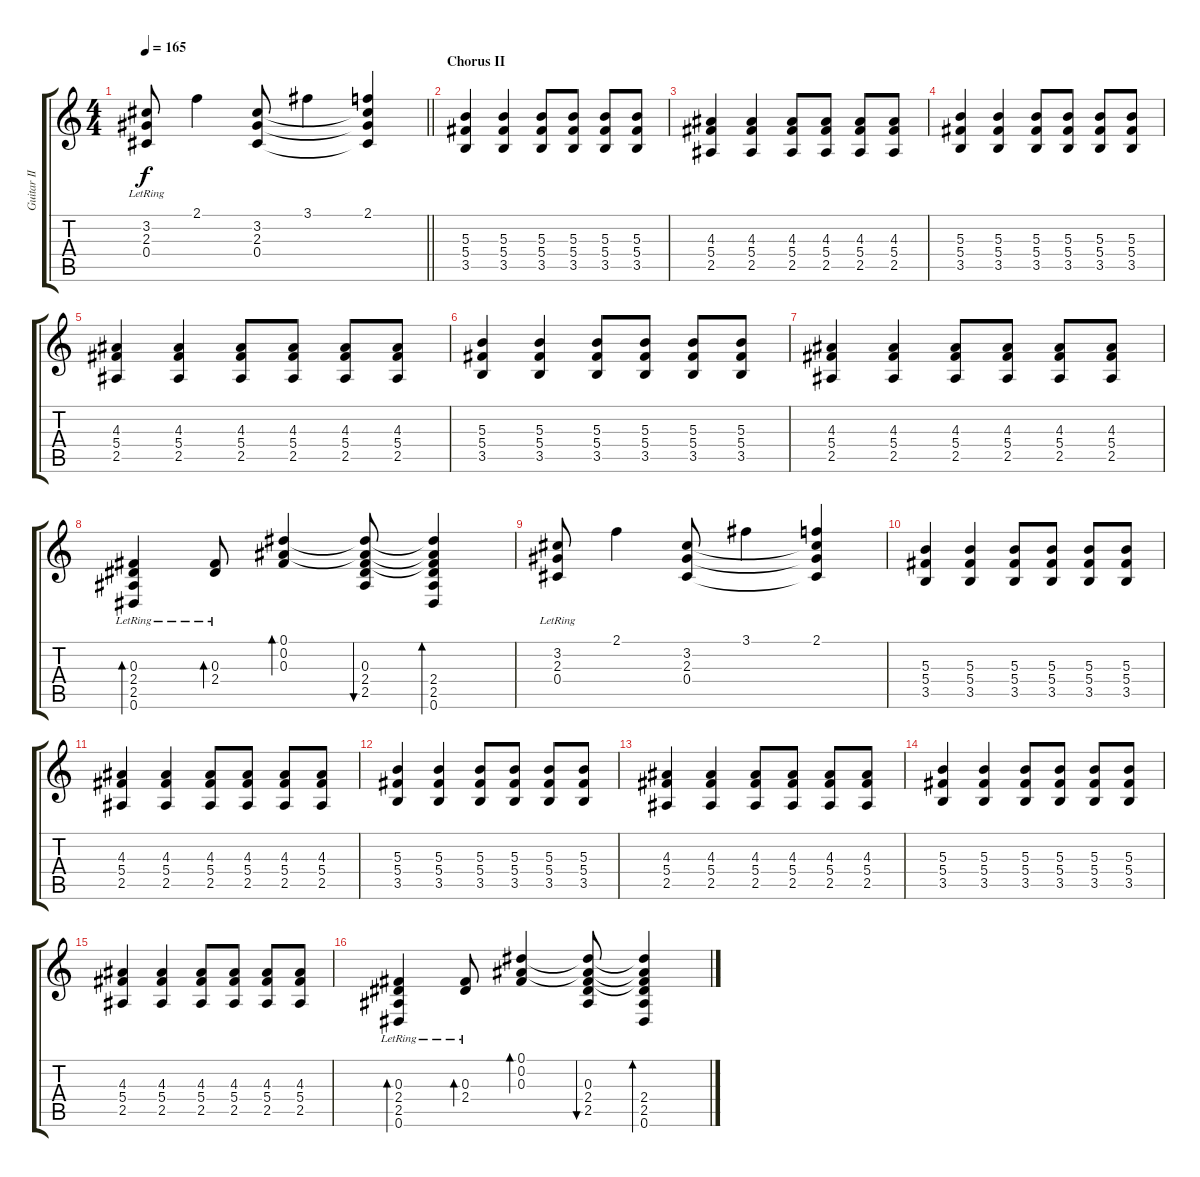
\track ("Guitar II" "Guitar II") {instrument overdrivenguitar}
\staff {score tabs}
\tuning (Eb4 Bb3 Gb3 Db3 Ab2 Eb2) {hide}
\ts (4 4)
\tempo 165
\clef g2
\barLineRight lightlight
\ks c
(3.2{lr} 2.3{lr} 0.4{lr}).8{dy f} 2.1.4 (3.2 2.3 0.4).8 3.1.4 (2.1 3.2{t} 2.3{t} 0.4{t}).4 |
\section ("" "Chorus II")
(5.3 5.4 3.5).4 (5.3 5.4 3.5).4 (5.3 5.4 3.5).8 (5.3 5.4 3.5).8 (5.3 5.4 3.5).8 (5.3 5.4 3.5).8 |
(4.3 5.4 2.5).4 (4.3 5.4 2.5).4 (4.3 5.4 2.5).8 (4.3 5.4 2.5).8 (4.3 5.4 2.5).8 (4.3 5.4 2.5).8 |
(5.3 5.4 3.5).4 (5.3 5.4 3.5).4 (5.3 5.4 3.5).8 (5.3 5.4 3.5).8 (5.3 5.4 3.5).8 (5.3 5.4 3.5).8 |
(4.3 5.4 2.5).4 (4.3 5.4 2.5).4 (4.3 5.4 2.5).8 (4.3 5.4 2.5).8 (4.3 5.4 2.5).8 (4.3 5.4 2.5).8 |
(5.3 5.4 3.5).4 (5.3 5.4 3.5).4 (5.3 5.4 3.5).8 (5.3 5.4 3.5).8 (5.3 5.4 3.5).8 (5.3 5.4 3.5).8 |
(4.3 5.4 2.5).4 (4.3 5.4 2.5).4 (4.3 5.4 2.5).8 (4.3 5.4 2.5).8 (4.3 5.4 2.5).8 (4.3 5.4 2.5).8 |
(0.3{lr} 2.4 2.5{lr} 0.6{lr}).4{bd 60} (0.3 2.4{lr}).8{bd 120} (0.1 0.2 0.3).4{bd 60} (0.1{t} 0.2{t} 0.3 2.4 2.5).8{bu 60} (0.1{t} 0.2{t} 0.3{t} 2.4 2.5 0.6).4{bd 60} |
(3.2{lr} 2.3{lr} 0.4{lr}).8 2.1.4 (3.2 2.3 0.4).8 3.1.4 (2.1 3.2{t} 2.3{t} 0.4{t}).4 |
(5.3 5.4 3.5).4 (5.3 5.4 3.5).4 (5.3 5.4 3.5).8 (5.3 5.4 3.5).8 (5.3 5.4 3.5).8 (5.3 5.4 3.5).8 |
(4.3 5.4 2.5).4 (4.3 5.4 2.5).4 (4.3 5.4 2.5).8 (4.3 5.4 2.5).8 (4.3 5.4 2.5).8 (4.3 5.4 2.5).8 |
(5.3 5.4 3.5).4 (5.3 5.4 3.5).4 (5.3 5.4 3.5).8 (5.3 5.4 3.5).8 (5.3 5.4 3.5).8 (5.3 5.4 3.5).8 |
(4.3 5.4 2.5).4 (4.3 5.4 2.5).4 (4.3 5.4 2.5).8 (4.3 5.4 2.5).8 (4.3 5.4 2.5).8 (4.3 5.4 2.5).8 |
(5.3 5.4 3.5).4 (5.3 5.4 3.5).4 (5.3 5.4 3.5).8 (5.3 5.4 3.5).8 (5.3 5.4 3.5).8 (5.3 5.4 3.5).8 |
(4.3 5.4 2.5).4 (4.3 5.4 2.5).4 (4.3 5.4 2.5).8 (4.3 5.4 2.5).8 (4.3 5.4 2.5).8 (4.3 5.4 2.5).8 |
(0.3{lr} 2.4 2.5{lr} 0.6{lr}).4{bd 60} (0.3 2.4{lr}).8{bd 120} (0.1 0.2 0.3).4{bd 60} (0.1{t} 0.2{t} 0.3 2.4 2.5).8{bu 60} (0.1{t} 0.2{t} 0.3{t} 2.4 2.5 0.6).4{bd 60}
